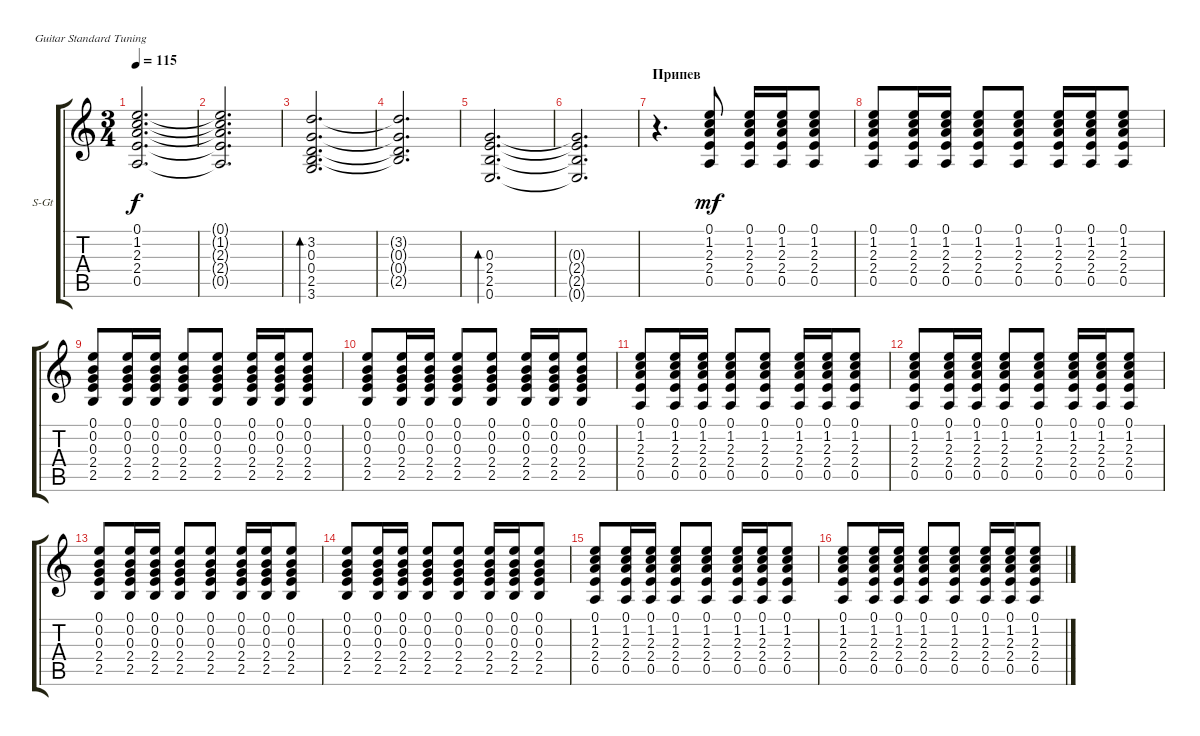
\defaultSystemsLayout 4
\bracketExtendMode groupsimilarinstruments
\firstSystemTrackNameOrientation horizontal
\otherSystemsTrackNameOrientation horizontal
\track ("В. Бутусов (Гитара)" "S-Gt") {instrument acousticguitarsteel}
\staff {score tabs}
\tuning (E4 B3 G3 D3 A2 E2)
\ts (3 4)
\tempo 115
\clef g2
\ks c
(0.5{t} 2.4{t} 2.3{t} 1.2{t} 0.1{t}).2{d dy f} |
(2.4{t} 2.3{t} 1.2{t} 0.1{t} 0.5{t}).2{d} |
(0.4 0.3 3.2 2.5 3.6).2{d bd 42} |
(0.4{t} 0.3{t} 3.2{t} 2.5{t}).2{d} |
(0.6 2.5 2.4 0.3).2{d bd 45} |
(0.3{t} 2.4{t} 2.5{t} 0.6{t}).2{d} |
\section ("" "Припев")
r.4{d} (0.1 1.2 2.3 2.4 0.5).8{dy mf} (0.1 2.4 2.3 1.2 0.5).16 (0.1 2.4 2.3 1.2 0.5).16 (0.1 2.4 2.3 1.2 0.5).8 |
(0.1 1.2 2.3 2.4 0.5).8 (0.1 2.4 2.3 1.2 0.5).16 (0.1 2.4 2.3 1.2 0.5).16 (0.1 2.4 2.3 1.2 0.5).8 (0.1 1.2 2.3 2.4 0.5).8 (0.1 2.4 2.3 1.2 0.5).16 (0.1 2.4 2.3 1.2 0.5).16 (0.1 2.4 2.3 1.2 0.5).8 |
(0.1 0.2 0.3 2.4 2.5).8 (0.1 2.4 0.3 0.2 2.5).16 (0.1 2.4 0.3 0.2 2.5).16 (0.1 2.4 0.3 0.2 2.5).8 (0.1 0.2 0.3 2.4 2.5).8 (0.1 2.4 0.3 0.2 2.5).16 (0.1 2.4 0.3 0.2 2.5).16 (0.1 2.4 0.3 0.2 2.5).8 |
(0.1 0.2 0.3 2.4 2.5).8 (0.1 2.4 0.3 0.2 2.5).16 (0.1 2.4 0.3 0.2 2.5).16 (0.1 2.4 0.3 0.2 2.5).8 (0.1 0.2 0.3 2.4 2.5).8 (0.1 2.4 0.3 0.2 2.5).16 (0.1 2.4 0.3 0.2 2.5).16 (0.1 2.4 0.3 0.2 2.5).8 |
(0.1 1.2 2.3 2.4 0.5).8 (0.1 2.4 2.3 1.2 0.5).16 (0.1 2.4 2.3 1.2 0.5).16 (0.1 2.4 2.3 1.2 0.5).8 (0.1 1.2 2.3 2.4 0.5).8 (0.1 2.4 2.3 1.2 0.5).16 (0.1 2.4 2.3 1.2 0.5).16 (0.1 2.4 2.3 1.2 0.5).8 |
(0.1 1.2 2.3 2.4 0.5).8 (0.1 2.4 2.3 1.2 0.5).16 (0.1 2.4 2.3 1.2 0.5).16 (0.1 2.4 2.3 1.2 0.5).8 (0.1 1.2 2.3 2.4 0.5).8 (0.1 2.4 2.3 1.2 0.5).16 (0.1 2.4 2.3 1.2 0.5).16 (0.1 2.4 2.3 1.2 0.5).8 |
(0.1 0.2 0.3 2.4 2.5).8 (0.1 2.4 0.3 0.2 2.5).16 (0.1 2.4 0.3 0.2 2.5).16 (0.1 2.4 0.3 0.2 2.5).8 (0.1 0.2 0.3 2.4 2.5).8 (0.1 2.4 0.3 0.2 2.5).16 (0.1 2.4 0.3 0.2 2.5).16 (0.1 2.4 0.3 0.2 2.5).8 |
(0.1 0.2 0.3 2.4 2.5).8 (0.1 2.4 0.3 0.2 2.5).16 (0.1 2.4 0.3 0.2 2.5).16 (0.1 2.4 0.3 0.2 2.5).8 (0.1 0.2 0.3 2.4 2.5).8 (0.1 2.4 0.3 0.2 2.5).16 (0.1 2.4 0.3 0.2 2.5).16 (0.1 2.4 0.3 0.2 2.5).8 |
(0.1 1.2 2.3 2.4 0.5).8 (0.1 2.4 2.3 1.2 0.5).16 (0.1 2.4 2.3 1.2 0.5).16 (0.1 2.4 2.3 1.2 0.5).8 (0.1 1.2 2.3 2.4 0.5).8 (0.1 2.4 2.3 1.2 0.5).16 (0.1 2.4 2.3 1.2 0.5).16 (0.1 2.4 2.3 1.2 0.5).8 |
(0.1 1.2 2.3 2.4 0.5).8 (0.1 2.4 2.3 1.2 0.5).16 (0.1 2.4 2.3 1.2 0.5).16 (0.1 2.4 2.3 1.2 0.5).8 (0.1 1.2 2.3 2.4 0.5).8 (0.1 2.4 2.3 1.2 0.5).16 (0.1 2.4 2.3 1.2 0.5).16 (0.1 2.4 2.3 1.2 0.5).8
